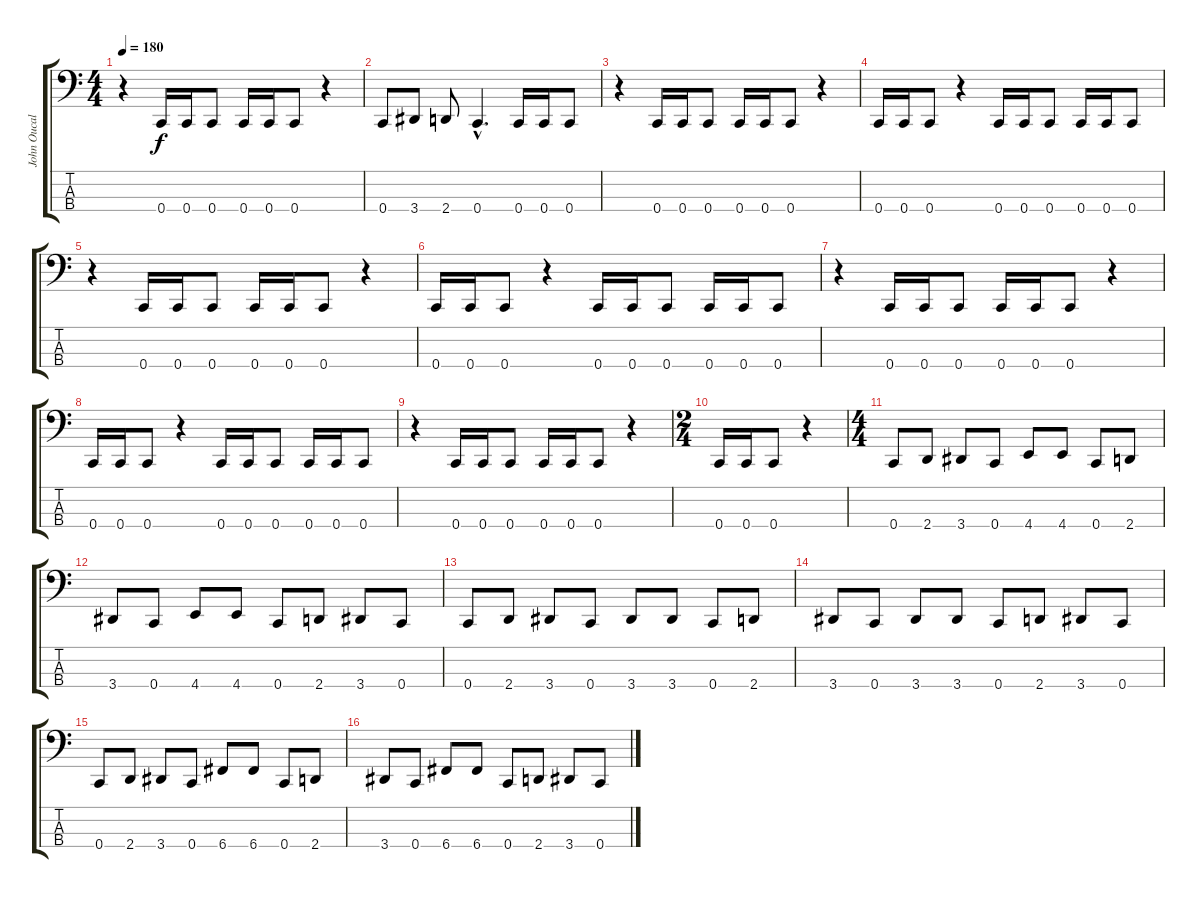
\track ("John Oucalt" "John Oucal") {instrument electricbasspick}
\staff {score tabs}
\tuning (F2 C2 G1 C1) {hide}
\ts (4 4)
\tempo 180
\clef f4
\ks c
r.4{dy f} 0.4.16 0.4.16 0.4.8 0.4.16 0.4.16 0.4.8 r.4 |
0.4.8 3.4.8 2.4.8 0.4{hac}.4{d} 0.4.16 0.4.16 0.4.8 |
r.4 0.4.16 0.4.16 0.4.8 0.4.16 0.4.16 0.4.8 r.4 |
0.4.16 0.4.16 0.4.8 r.4 0.4.16 0.4.16 0.4.8 0.4.16 0.4.16 0.4.8 |
r.4 0.4.16 0.4.16 0.4.8 0.4.16 0.4.16 0.4.8 r.4 |
0.4.16 0.4.16 0.4.8 r.4 0.4.16 0.4.16 0.4.8 0.4.16 0.4.16 0.4.8 |
r.4 0.4.16 0.4.16 0.4.8 0.4.16 0.4.16 0.4.8 r.4 |
0.4.16 0.4.16 0.4.8 r.4 0.4.16 0.4.16 0.4.8 0.4.16 0.4.16 0.4.8 |
r.4 0.4.16 0.4.16 0.4.8 0.4.16 0.4.16 0.4.8 r.4 |
\ts (2 4)
0.4.16 0.4.16 0.4.8 r.4 |
\ts (4 4)
0.4.8 2.4.8 3.4.8 0.4.8 4.4.8 4.4.8 0.4.8 2.4.8 |
3.4.8 0.4.8 4.4.8 4.4.8 0.4.8 2.4.8 3.4.8 0.4.8 |
0.4.8 2.4.8 3.4.8 0.4.8 3.4.8 3.4.8 0.4.8 2.4.8 |
3.4.8 0.4.8 3.4.8 3.4.8 0.4.8 2.4.8 3.4.8 0.4.8 |
0.4.8 2.4.8 3.4.8 0.4.8 6.4.8 6.4.8 0.4.8 2.4.8 |
3.4.8 0.4.8 6.4.8 6.4.8 0.4.8 2.4.8 3.4.8 0.4.8
